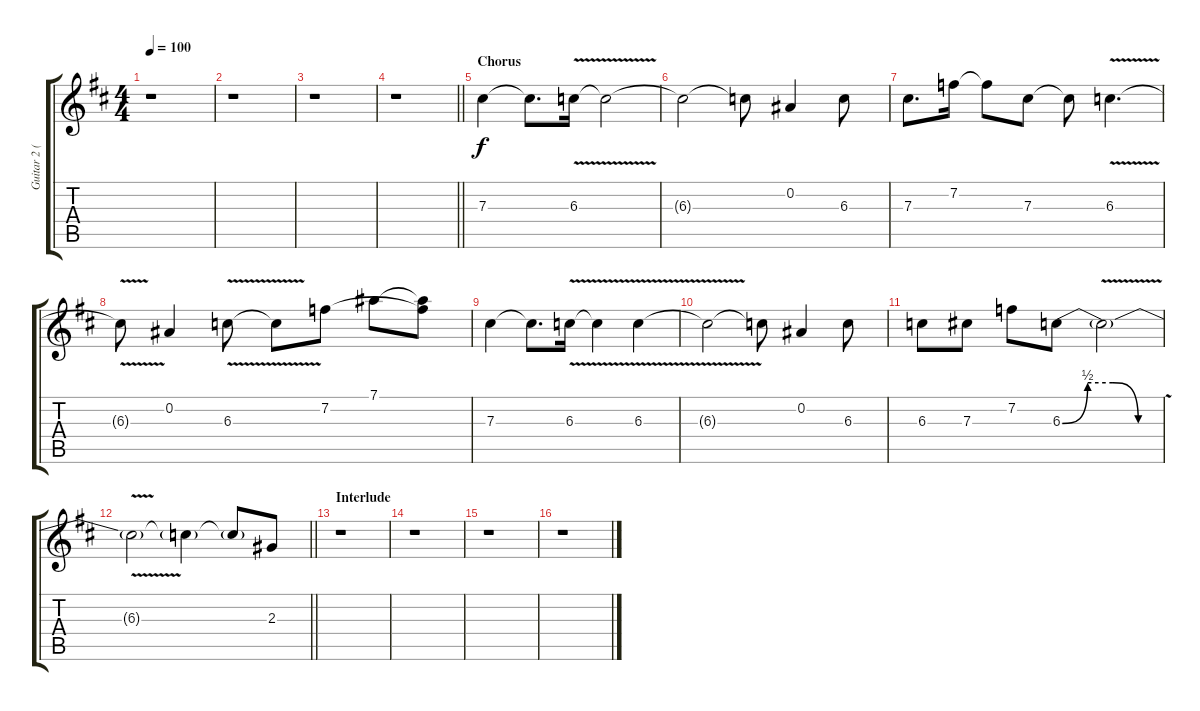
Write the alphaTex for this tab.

\track ("Guitar 2 (Jerry)" "Guitar 2 (") {instrument distortionguitar}
\staff {score tabs}
\tuning (Eb4 Bb3 Gb3 Db3 Ab2 Eb2) {hide}
\ts (4 4)
\tempo 100
\clef g2
\ks bminor
r.1{dy f} |
r.1 |
r.1 |
\barLineRight lightlight
r.1 |
\section ("" "Chorus")
7.3.4 7.3{t}.8{d} 6.3{v}.16 6.3{t}.2 |
6.3{t}.2 6.3{t}.8 0.2.4 6.3.8 |
7.3.8{d} 7.2.16 7.2{t}.8 7.3.8 7.3{t}.8 6.3{v}.4{d} |
6.3{t}.8 0.2.4 6.3{v}.8 6.3{t}.8 7.2.8 7.1.8 (7.1{t} 7.2{t}).8 |
7.3.4 7.3{t}.8{d} 6.3{v}.16 6.3{t}.4 6.3{v}.4 |
6.3{t}.2 6.3{t}.8 0.2.4 6.3.8 |
6.3.8 7.3.8 7.2.8 6.3{be (custom 0 0 15 2 30 2 45 0 60 0)}.8 6.3{v t}.2 |
\barLineRight lightlight
6.3{t}.2 6.3{t}.4 6.3{t}.8 2.3.8 |
\section ("" "Interlude")
r.1 |
r.1 |
r.1 |
r.1
